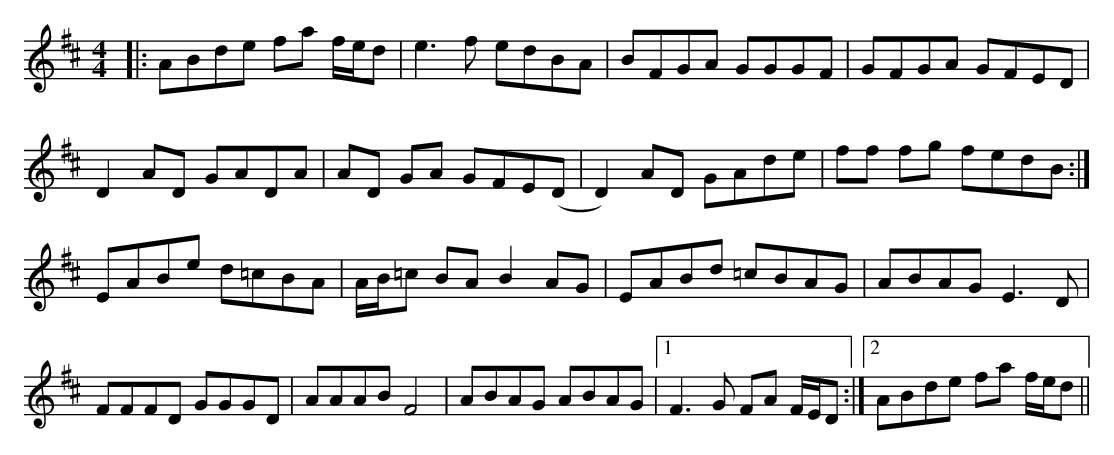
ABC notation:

X:1
M:4/4
K:D
|:ABde fa f/e/d|e3 f edBA|BFGA GGGF|GFGA GFED|
D2 AD GADA|AD GA GFE(D|D2) AD GAde|ff fg fedB:|
EABe d=cBA|A/B/=c BA B2 AG|EABd =cBAG|ABAG E3 D|
FFFD GGGD|AAAB F4|ABAG ABAG|1 F3 G FA F/E/D:|2 ABde fa f/e/d||
